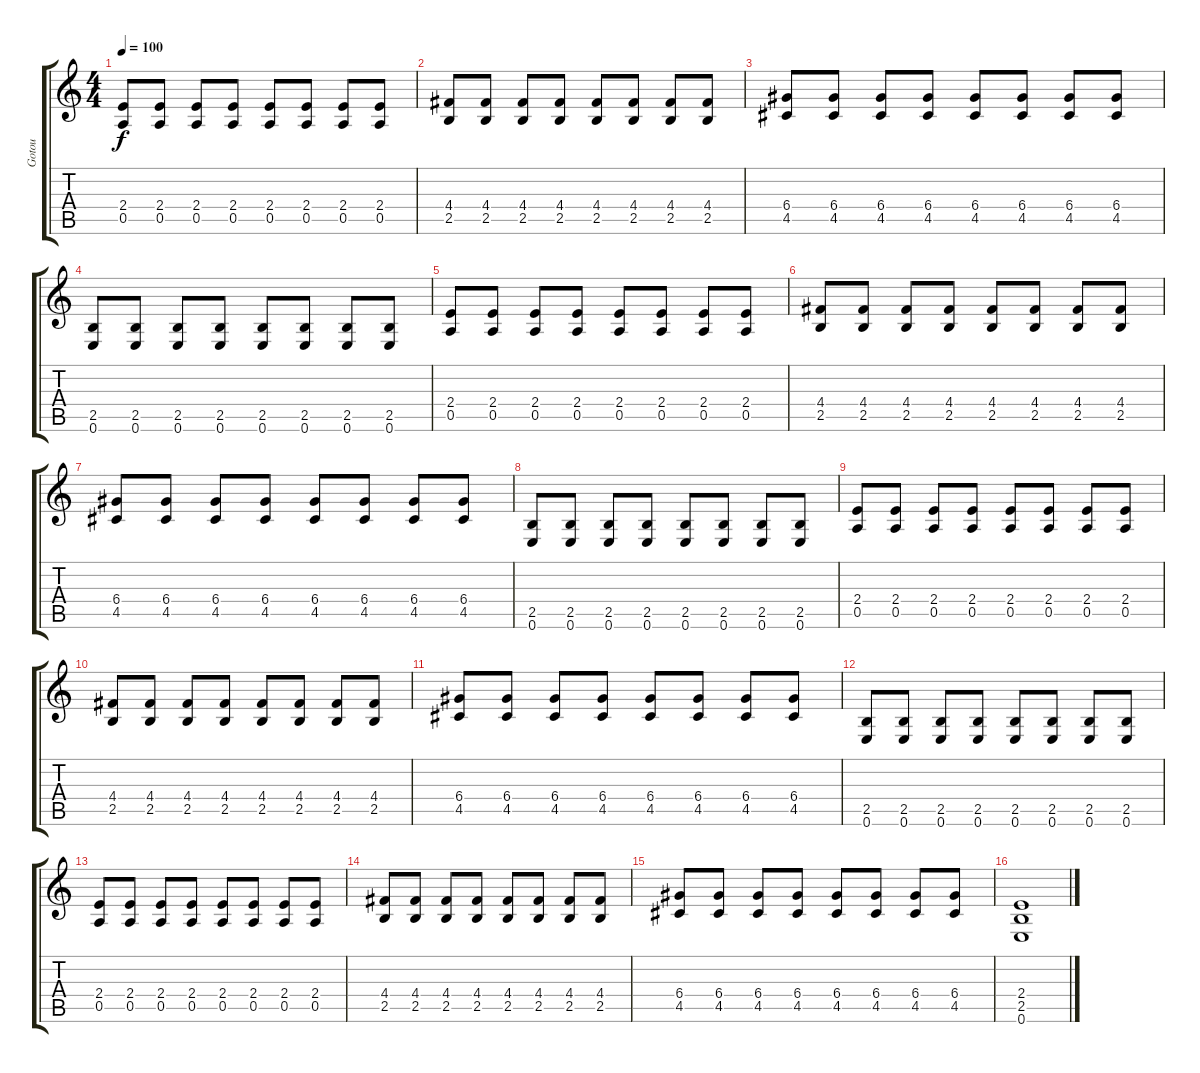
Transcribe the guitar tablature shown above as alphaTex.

\track ("Gotou" "Gotou") {instrument distortionguitar}
\staff {score tabs}
\tuning (E4 B3 G3 D3 A2 E2) {hide}
\ts (4 4)
\tempo 100
\clef g2
\ks c
(2.4 0.5).8{dy f} (2.4 0.5).8 (2.4 0.5).8 (2.4 0.5).8 (2.4 0.5).8 (2.4 0.5).8 (2.4 0.5).8 (2.4 0.5).8 |
(4.4 2.5).8 (4.4 2.5).8 (4.4 2.5).8 (4.4 2.5).8 (4.4 2.5).8 (4.4 2.5).8 (4.4 2.5).8 (4.4 2.5).8 |
(6.4 4.5).8 (6.4 4.5).8 (6.4 4.5).8 (6.4 4.5).8 (6.4 4.5).8 (6.4 4.5).8 (6.4 4.5).8 (6.4 4.5).8 |
(2.5 0.6).8 (2.5 0.6).8 (2.5 0.6).8 (2.5 0.6).8 (2.5 0.6).8 (2.5 0.6).8 (2.5 0.6).8 (2.5 0.6).8 |
(2.4 0.5).8 (2.4 0.5).8 (2.4 0.5).8 (2.4 0.5).8 (2.4 0.5).8 (2.4 0.5).8 (2.4 0.5).8 (2.4 0.5).8 |
(4.4 2.5).8 (4.4 2.5).8 (4.4 2.5).8 (4.4 2.5).8 (4.4 2.5).8 (4.4 2.5).8 (4.4 2.5).8 (4.4 2.5).8 |
(6.4 4.5).8 (6.4 4.5).8 (6.4 4.5).8 (6.4 4.5).8 (6.4 4.5).8 (6.4 4.5).8 (6.4 4.5).8 (6.4 4.5).8 |
(2.5 0.6).8 (2.5 0.6).8 (2.5 0.6).8 (2.5 0.6).8 (2.5 0.6).8 (2.5 0.6).8 (2.5 0.6).8 (2.5 0.6).8 |
(2.4 0.5).8 (2.4 0.5).8 (2.4 0.5).8 (2.4 0.5).8 (2.4 0.5).8 (2.4 0.5).8 (2.4 0.5).8 (2.4 0.5).8 |
(4.4 2.5).8 (4.4 2.5).8 (4.4 2.5).8 (4.4 2.5).8 (4.4 2.5).8 (4.4 2.5).8 (4.4 2.5).8 (4.4 2.5).8 |
(6.4 4.5).8 (6.4 4.5).8 (6.4 4.5).8 (6.4 4.5).8 (6.4 4.5).8 (6.4 4.5).8 (6.4 4.5).8 (6.4 4.5).8 |
(2.5 0.6).8 (2.5 0.6).8 (2.5 0.6).8 (2.5 0.6).8 (2.5 0.6).8 (2.5 0.6).8 (2.5 0.6).8 (2.5 0.6).8 |
(2.4 0.5).8 (2.4 0.5).8 (2.4 0.5).8 (2.4 0.5).8 (2.4 0.5).8 (2.4 0.5).8 (2.4 0.5).8 (2.4 0.5).8 |
(4.4 2.5).8 (4.4 2.5).8 (4.4 2.5).8 (4.4 2.5).8 (4.4 2.5).8 (4.4 2.5).8 (4.4 2.5).8 (4.4 2.5).8 |
(6.4 4.5).8 (6.4 4.5).8 (6.4 4.5).8 (6.4 4.5).8 (6.4 4.5).8 (6.4 4.5).8 (6.4 4.5).8 (6.4 4.5).8 |
(2.4 2.5 0.6).1
